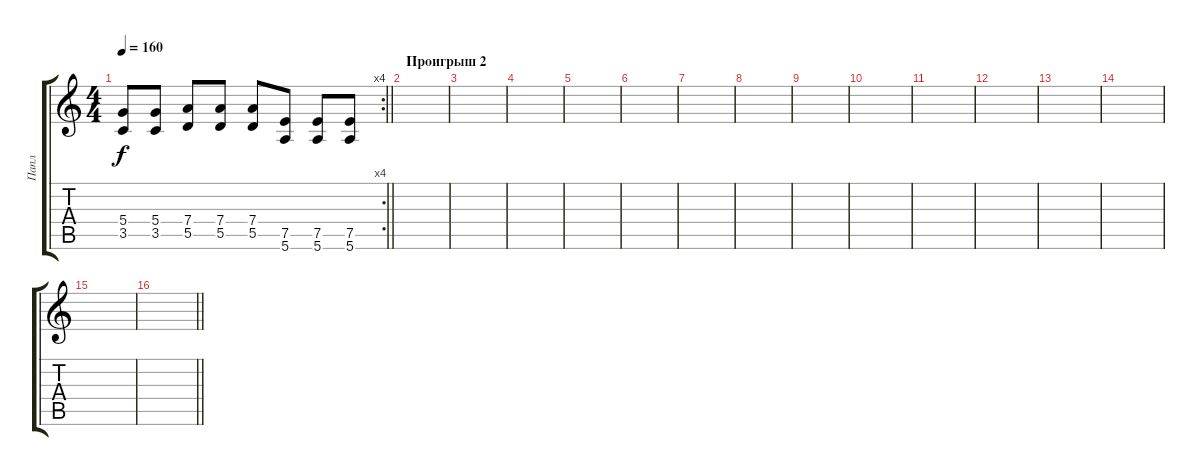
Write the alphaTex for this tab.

\track ("Папл" "Папл") {instrument distortionguitar}
\staff {score tabs}
\tuning (E4 B3 G3 D3 A2 E2) {hide}
\rc 4
\ts (4 4)
\tempo 160
\clef g2
\barLineRight lightlight
\ks c
(5.4 3.5).8{dy f} (5.4 3.5).8 (7.4 5.5).8 (7.4 5.5).8 (7.4 5.5).8 (7.5 5.6).8 (7.5 5.6).8 (7.5 5.6).8 |
\section ("" "Проигрыш 2")
|
|
|
|
|
|
|
|
|
|
|
|
|
|
\barLineRight lightlight
